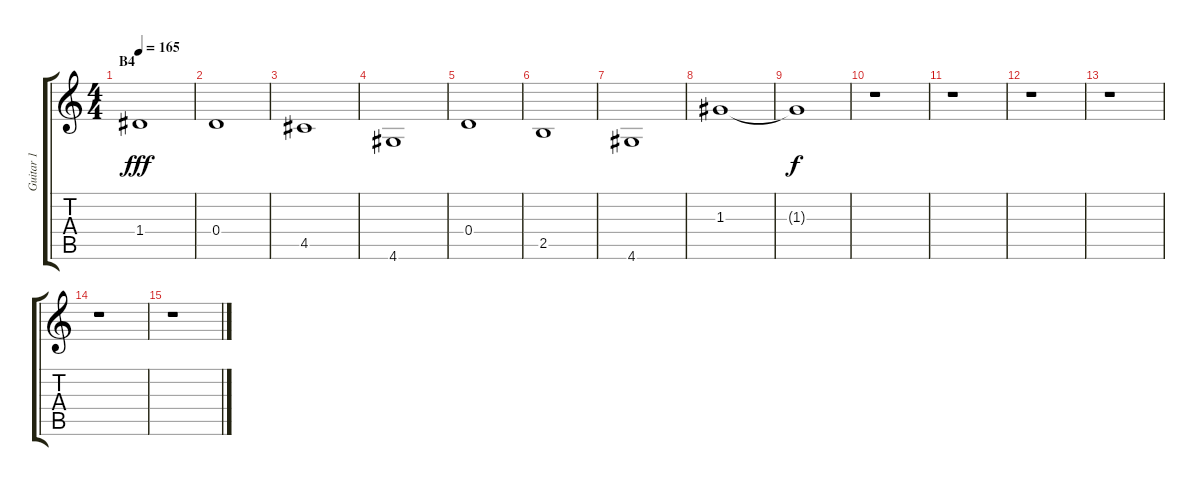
\track ("Guitar 1" "Guitar 1") {instrument distortionguitar}
\staff {score tabs}
\tuning (E4 B3 G3 D3 A2 E2) {hide}
\ts (4 4)
\section ("" "B4")
\tempo 165
\clef g2
\ks c
1.4.1{dy fff} |
0.4.1 |
4.5.1 |
4.6.1 |
0.4.1 |
2.5.1 |
4.6.1 |
1.3.1 |
1.3{t}.1{dy f} |
r.1 |
r.1 |
r.1 |
r.1 |
r.1 |
r.1
